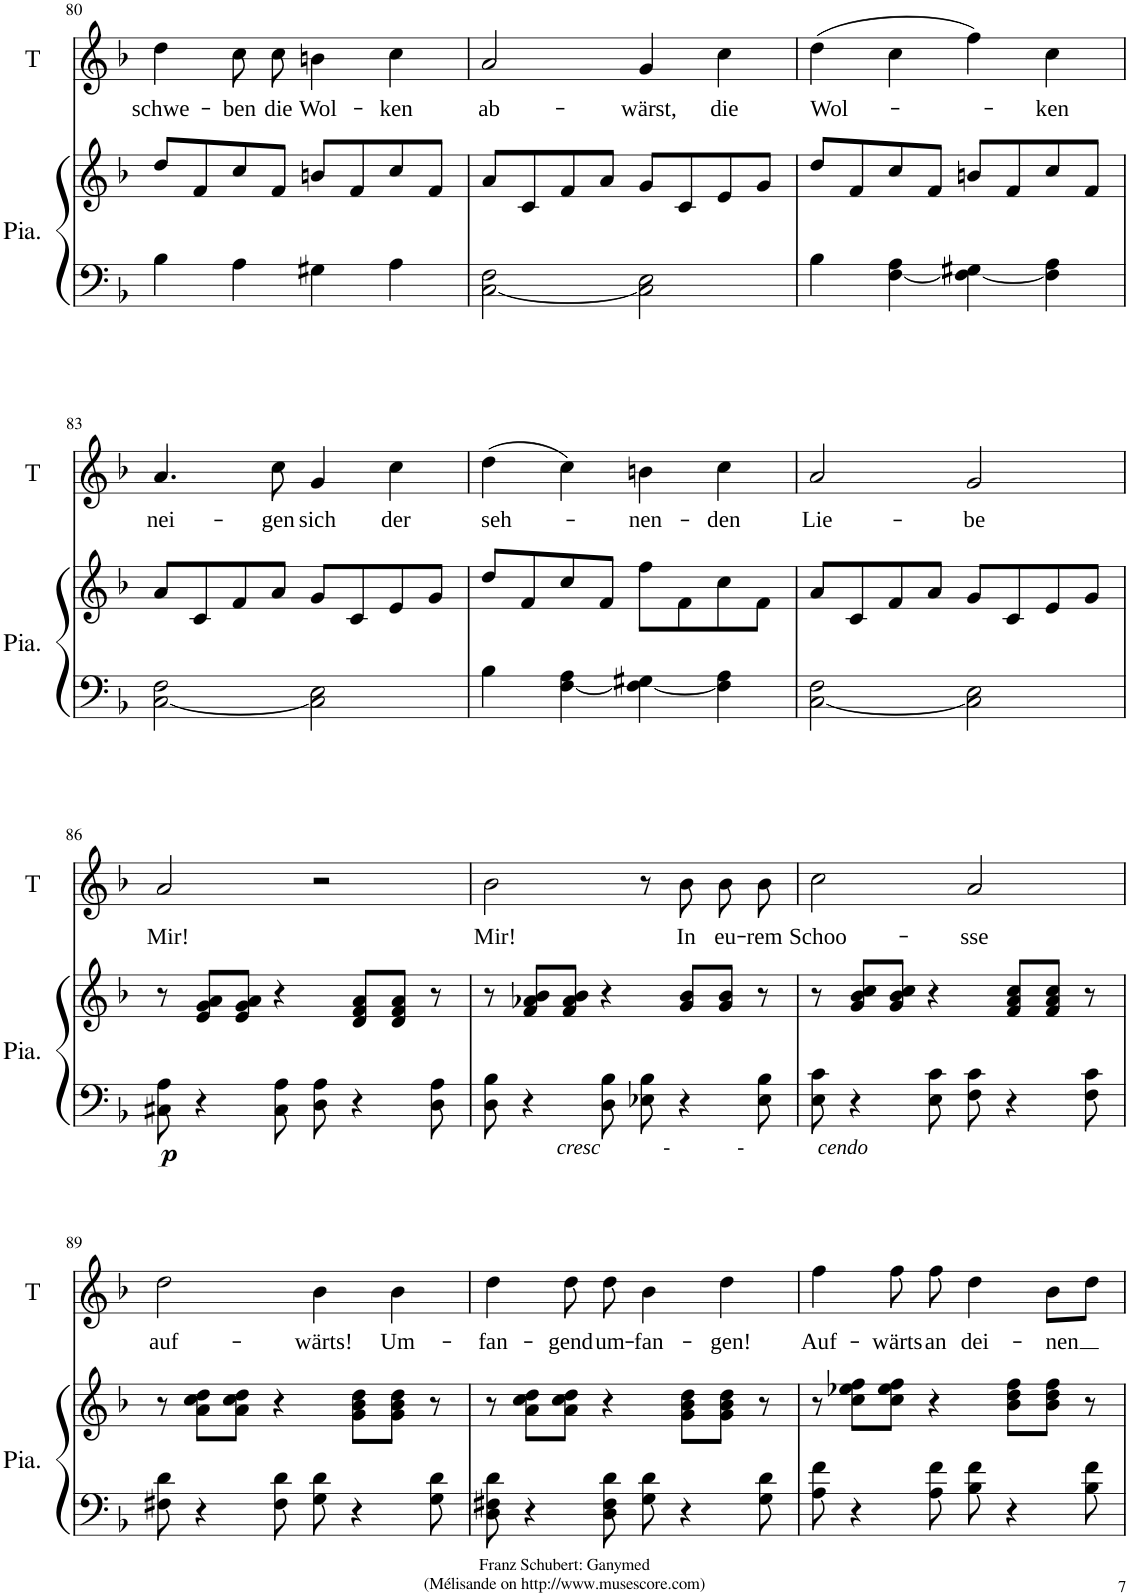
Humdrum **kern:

**kern	**kern	**dynam	**kern	**text
*part2	*part2	*part2	*part1	*part1
*staff3	*staff2	*staff2/3	*staff1	*staff1
*I"Piano	*	*	*I"Flute	*
*I'Pia.	*	*	*	*
!!LO:PB:g=z
*clefF4	*clefG2	*	*clefG2	*
*k[b-]	*k[b-]	*	*k[b-]	*
*M4/4	*M4/4	*	*M4/4	*
=80	=80	=80	=80	=80
!	!	!	!	!LO:LY:b
4B-\	8dd/L	.	4dd\	schwe-
.	8f/	.	.	.
!	!	!	!	!LO:LY:b
4A\	8cc/	.	8cc\	-ben
!	!	!	!	!LO:LY:b
.	8f/J	.	8cc\	die
!	!	!	!	!LO:LY:b
4G#X\	8bn/L	.	4bn\	Wol-
.	8f/	.	.	.
!	!	!	!	!LO:LY:b
4A\	8cc/	.	4cc\	-ken
.	8f/J	.	.	.
=81	=81	=81	=81	=81
!	!	!	!	!LO:LY:b
[2C\ 2F\	8a/L	.	2a/	ab-
.	8c/	.	.	.
.	8f/	.	.	.
.	8a/J	.	.	.
!	!	!	!	!LO:LY:b
2C\] 2E\	8g/L	.	4g/	-wärst,
.	8c/	.	.	.
!	!	!	!	!LO:LY:b
.	8e/	.	4cc\	die
.	8g/J	.	.	.
=82	=82	=82	=82	=82
!	!	!	!	!LO:LY:b
4B-\	8dd/L	.	(4dd\	Wol-
.	8f/	.	.	.
[4F\ 4A\	8cc/	.	4cc\	.
.	8f/J	.	.	.
4F\_ 4G#X\	8bn/L	.	4ff\)	.
.	8f/	.	.	.
!	!	!	!	!LO:LY:b
4F\] 4A\	8cc/	.	4cc\	-ken
.	8f/J	.	.	.
!!LO:LB:g=z
=83	=83	=83	=83	=83
!	!	!	!	!LO:LY:b
[2C\ 2F\	8a/L	.	4.a/	nei-
.	8c/	.	.	.
.	8f/	.	.	.
!	!	!	!	!LO:LY:b
.	8a/J	.	8cc\	-gen
!	!	!	!	!LO:LY:b
2C\] 2E\	8g/L	.	4g/	sich
.	8c/	.	.	.
!	!	!	!	!LO:LY:b
.	8e/	.	4cc\	der
.	8g/J	.	.	.
=84	=84	=84	=84	=84
!	!	!	!	!LO:LY:b
4B-\	8dd/L	.	(4dd\	seh-
.	8f/	.	.	.
[4F\ 4A\	8cc/	.	4cc\)	.
.	8f/J	.	.	.
!	!	!	!	!LO:LY:b
4F\_ 4G#X\	8ff\L	.	4bn\	-nen-
.	8f\	.	.	.
!	!	!	!	!LO:LY:b
4F\] 4A\	8cc\	.	4cc\	-den
.	8f\J	.	.	.
=85	=85	=85	=85	=85
!	!	!	!	!LO:LY:b
[2C\ 2F\	8a/L	.	2a/	Lie-
.	8c/	.	.	.
.	8f/	.	.	.
.	8a/J	.	.	.
!	!	!	!	!LO:LY:b
2C\] 2E\	8g/L	.	2g/	-be
.	8c/	.	.	.
.	8e/	.	.	.
.	8g/J	.	.	.
!!LO:LB:g=z
=86	=86	=86	=86	=86
!	!	!LO:DY:b=2	!	!LO:LY:b
8C#X\ 8A\	8r	p	2a/	Mir!
4r	8e/ 8g/ 8a/L	.	.	.
.	8e/ 8g/ 8a/J	.	.	.
8C#\ 8A\	4r	.	.	.
8D\ 8A\	.	.	2r	.
4r	8d/ 8f/ 8a/L	.	.	.
.	8d/ 8f/ 8a/J	.	.	.
8D\ 8A\	8r	.	.	.
=87	=87	=87	=87	=87
!	!	!	!	!LO:LY:b
8D\ 8B-\	8r	.	2b-\	Mir!
4r	8f/ 8a-X/ 8b-/L	.	.	.
.	8f/ 8a-/ 8b-/J	.	.	.
!	!	!LO:DY:b=2	!	!
8D\ 8B-\	4r	other-dynamics	.	.
8E-X\ 8B-\	.	.	8r	.
!	!	!	!	!LO:LY:b
4r	8g/ 8b-/L	.	8b-\	In
!	!	!	!	!LO:LY:b
.	8g/ 8b-/J	.	8b-\	eu-
!	!	!	!	!LO:LY:b
8E-\ 8B-\	8r	.	8b-\	-rem
=88	=88	=88	=88	=88
!	!	!LO:DY:b=2	!	!LO:LY:b
8E\ 8c\	8r	other-dynamics	2cc\	Schoo-
4r	8g/ 8b-/ 8cc/L	.	.	.
.	8g/ 8b-/ 8cc/J	.	.	.
8E\ 8c\	4r	.	.	.
!	!	!	!	!LO:LY:b
8F\ 8c\	.	.	2a/	-sse
4r	8f/ 8a/ 8cc/L	.	.	.
.	8f/ 8a/ 8cc/J	.	.	.
8F\ 8c\	8r	.	.	.
!!LO:LB:g=z
=89	=89	=89	=89	=89
!	!	!	!	!LO:LY:b
8F#X\ 8d\	8r	.	2dd\	auf-
4r	8a\ 8cc\ 8dd\L	.	.	.
.	8a\ 8cc\ 8dd\J	.	.	.
8F#\ 8d\	4r	.	.	.
!	!	!	!	!LO:LY:b
8G\ 8d\	.	.	4b-\	-wärts!
4r	8g\ 8b-\ 8dd\L	.	.	.
!	!	!	!	!LO:LY:b
.	8g\ 8b-\ 8dd\J	.	4b-\	Um-
8G\ 8d\	8r	.	.	.
=90	=90	=90	=90	=90
!	!	!	!	!LO:LY:b
8D\ 8F#X\ 8d\	8r	.	4dd\	-fan-
4r	8a\ 8cc\ 8dd\L	.	.	.
!	!	!	!	!LO:LY:b
.	8a\ 8cc\ 8dd\J	.	8dd\	-gend
!	!	!	!	!LO:LY:b
8D\ 8F#\ 8d\	4r	.	8dd\	um-
!	!	!	!	!LO:LY:b
8G\ 8d\	.	.	4b-\	-fan-
4r	8g\ 8b-\ 8dd\L	.	.	.
!	!	!	!	!LO:LY:b
.	8g\ 8b-\ 8dd\J	.	4dd\	-gen!
8G\ 8d\	8r	.	.	.
=91	=91	=91	=91	=91
!	!	!	!	!LO:LY:b
8A\ 8f\	8r	.	4ff\	Auf-
4r	8cc\ 8ee-X\ 8ff\L	.	.	.
!	!	!	!	!LO:LY:b
.	8cc\ 8ee-\ 8ff\J	.	8ff\	-wärts
!	!	!	!	!LO:LY:b
8A\ 8f\	4r	.	8ff\	an
!	!	!	!	!LO:LY:b
8B-\ 8f\	.	.	4dd\	dei-
4r	8b-\ 8dd\ 8ff\L	.	.	.
!	!	!	!	!LO:LY:b
.	8b-\ 8dd\ 8ff\J	.	8b-\L	-nen
8B-\ 8f\	8r	.	8dd\J	.
=	=	=	=	=
*-	*-	*-	*-	*-
